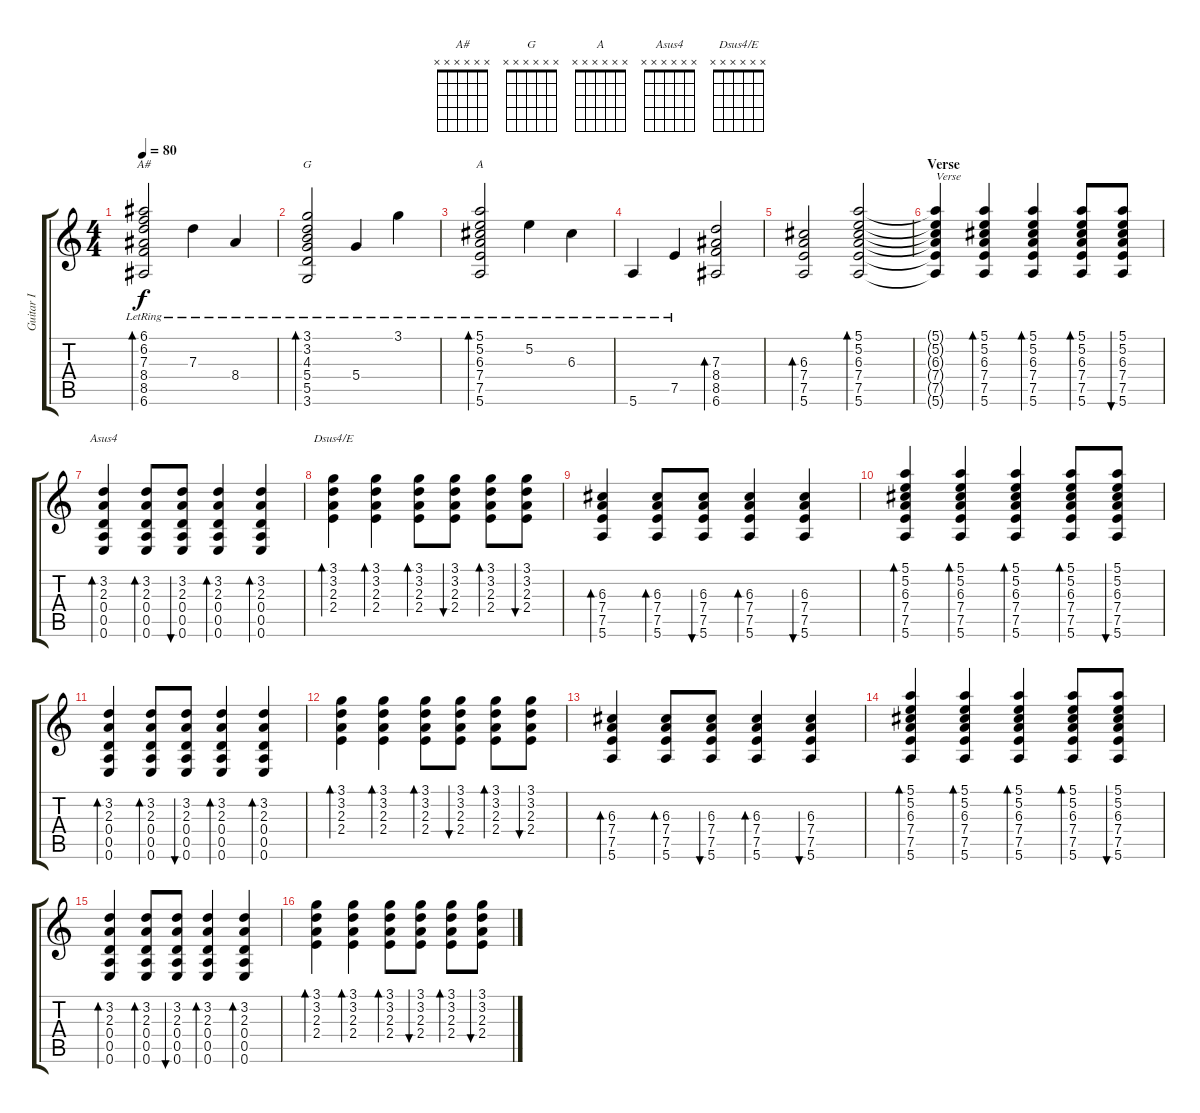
\track ("Guitar I" "Guitar I") {instrument acousticguitarnylon}
\staff {score tabs}
\tuning (E4 B3 G3 D3 A2 E2) {hide}
\chord ("A#" x x x x x x) {firstfret 0}
\chord ("G" x x x x x x) {firstfret 0}
\chord ("A" x x x x x x) {firstfret 0}
\chord ("Asus4" x x x x x x) {firstfret 0}
\chord ("Dsus4/E" x x x x x x) {firstfret 0}
\ts (4 4)
\tempo 80
\clef g2
\ks c
(6.1{lr} 6.2{lr} 7.3{lr} 8.4{lr} 8.5{lr} 6.6{lr}).2{bd 60 ch "A#" dy f} 7.3{lr}.4 8.4{lr}.4 |
(3.1{lr} 3.2{lr} 4.3{lr} 5.4{lr} 5.5{lr} 3.6{lr}).2{bd 60 ch "G"} 5.4{lr}.4 3.1{lr}.4 |
(5.1{lr} 5.2{lr} 6.3{lr} 7.4{lr} 7.5{lr} 5.6{lr}).2{bd 60 ch "A"} 5.2{lr}.4 6.3{lr}.4 |
5.6{lr}.4 7.5{lr}.4 (7.3 8.4 8.5 6.6).2{bd 60} |
(6.3 7.4 7.5 5.6).2{bd 60} (5.1 5.2 6.3 7.4 7.5 5.6).2{bd 60} |
\section ("" "Verse")
(5.1{t} 5.2{t} 6.3{t} 7.4{t} 7.5{t} 5.6{t}).4{txt "Verse"} (5.1 5.2 6.3 7.4 7.5 5.6).4{bd 60} (5.1 5.2 6.3 7.4 7.5 5.6).4{bd 60} (5.1 5.2 6.3 7.4 7.5 5.6).8{bd 60} (5.1 5.2 6.3 7.4 7.5 5.6).8{bu 60} |
(3.2 2.3 0.4 0.5 0.6).4{bd 60 ch "Asus4"} (3.2 2.3 0.4 0.5 0.6).8{bd 60} (3.2 2.3 0.4 0.5 0.6).8{bu 60} (3.2 2.3 0.4 0.5 0.6).4{bd 60} (3.2 2.3 0.4 0.5 0.6).4{bd 60} |
(3.1 3.2 2.3 2.4).4{bd 60 ch "Dsus4/E"} (3.1 3.2 2.3 2.4).4{bd 60} (3.1 3.2 2.3 2.4).8{bd 60} (3.1 3.2 2.3 2.4).8{bu 60} (3.1 3.2 2.3 2.4).8{bd 60} (3.1 3.2 2.3 2.4).8{bu 60} |
(6.3 7.4 7.5 5.6).4{bd 60} (6.3 7.4 7.5 5.6).8{bd 60} (6.3 7.4 7.5 5.6).8{bu 60} (6.3 7.4 7.5 5.6).4{bd 60} (6.3 7.4 7.5 5.6).4{bu 60} |
(5.1 5.2 6.3 7.4 7.5 5.6).4{bd 60} (5.1 5.2 6.3 7.4 7.5 5.6).4{bd 60} (5.1 5.2 6.3 7.4 7.5 5.6).4{bd 60} (5.1 5.2 6.3 7.4 7.5 5.6).8{bd 60} (5.1 5.2 6.3 7.4 7.5 5.6).8{bu 60} |
(3.2 2.3 0.4 0.5 0.6).4{bd 60} (3.2 2.3 0.4 0.5 0.6).8{bd 60} (3.2 2.3 0.4 0.5 0.6).8{bu 60} (3.2 2.3 0.4 0.5 0.6).4{bd 60} (3.2 2.3 0.4 0.5 0.6).4{bd 60} |
(3.1 3.2 2.3 2.4).4{bd 60} (3.1 3.2 2.3 2.4).4{bd 60} (3.1 3.2 2.3 2.4).8{bd 60} (3.1 3.2 2.3 2.4).8{bu 60} (3.1 3.2 2.3 2.4).8{bd 60} (3.1 3.2 2.3 2.4).8{bu 60} |
(6.3 7.4 7.5 5.6).4{bd 60} (6.3 7.4 7.5 5.6).8{bd 60} (6.3 7.4 7.5 5.6).8{bu 60} (6.3 7.4 7.5 5.6).4{bd 60} (6.3 7.4 7.5 5.6).4{bu 60} |
(5.1 5.2 6.3 7.4 7.5 5.6).4{bd 60} (5.1 5.2 6.3 7.4 7.5 5.6).4{bd 60} (5.1 5.2 6.3 7.4 7.5 5.6).4{bd 60} (5.1 5.2 6.3 7.4 7.5 5.6).8{bd 60} (5.1 5.2 6.3 7.4 7.5 5.6).8{bu 60} |
(3.2 2.3 0.4 0.5 0.6).4{bd 60} (3.2 2.3 0.4 0.5 0.6).8{bd 60} (3.2 2.3 0.4 0.5 0.6).8{bu 60} (3.2 2.3 0.4 0.5 0.6).4{bd 60} (3.2 2.3 0.4 0.5 0.6).4{bd 60} |
(3.1 3.2 2.3 2.4).4{bd 60} (3.1 3.2 2.3 2.4).4{bd 60} (3.1 3.2 2.3 2.4).8{bd 60} (3.1 3.2 2.3 2.4).8{bu 60} (3.1 3.2 2.3 2.4).8{bd 60} (3.1 3.2 2.3 2.4).8{bu 60}
